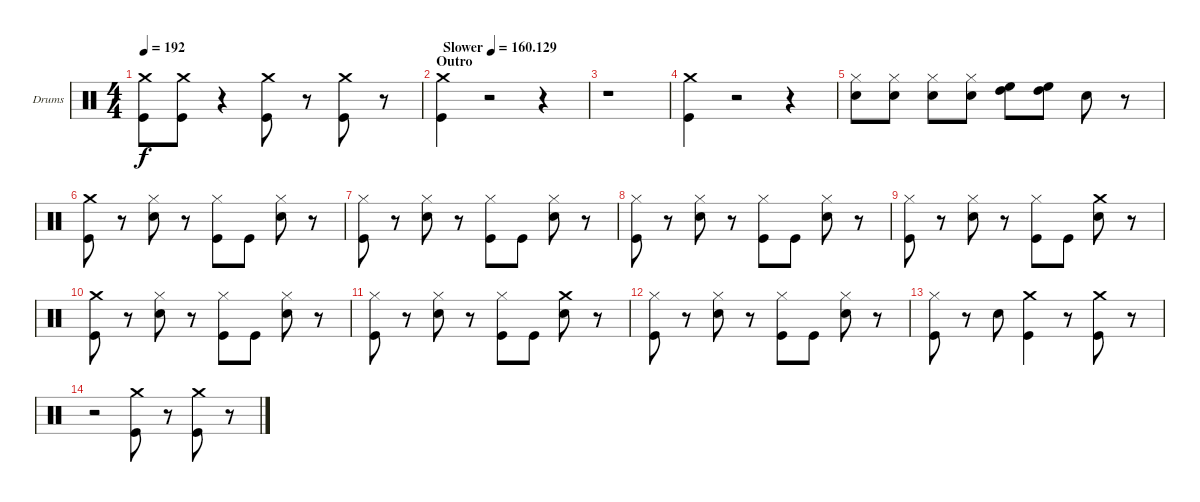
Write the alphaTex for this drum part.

\bracketExtendMode groupsimilarinstruments
\firstSystemTrackNameOrientation horizontal
\otherSystemsTrackNameOrientation horizontal
\track ("Drumkit" "Drums") {instrument percussion}
\staff {score}
\articulation defaults
\ts (4 4)
\tempo 192
\clef neutral
\ks c
("Kick (hit)" "Crash medium (hit)").8{dy f} ("Kick (hit)" "Crash medium (hit)").8 r.4 ("Kick (hit)" "Crash medium (hit)").8 r.8 ("Kick (hit)" "Crash medium (hit)").8 r.8 |
\section ("" "Outro")
\tempo (160.129 "Slower")
("Crash medium (hit)" "Kick (hit)").4 r.2 r.4 |
r.1 |
("Kick (hit)" "Crash medium (hit)").4 r.2 r.4 |
("Hi-Hat (closed)" "Snare (hit) 2").8 ("Hi-Hat (closed)" "Snare (hit) 2").8 ("Hi-Hat (closed)" "Snare (hit) 2").8 ("Hi-Hat (closed)" "Snare (hit) 2").8 ("High Floor Tom (hit)" "High Tom (hit)").8 ("High Tom (hit)" "High Floor Tom (hit)").8 "Snare (hit) 2".8 r.8 |
("Kick (hit)" "Crash medium (hit)").8 r.8 ("Hi-Hat (closed)" "Snare (hit) 2").8 r.8 ("Hi-Hat (closed)" "Kick (hit)").8 "Kick (hit)".8 ("Hi-Hat (closed)" "Snare (hit) 2").8 r.8 |
("Kick (hit)" "Hi-Hat (closed)").8 r.8 ("Snare (hit) 2" "Hi-Hat (closed)").8 r.8 ("Kick (hit)" "Hi-Hat (closed)").8 "Kick (hit)".8 ("Snare (hit) 2" "Hi-Hat (closed)").8 r.8 |
("Kick (hit)" "Hi-Hat (closed)").8 r.8 ("Snare (hit) 2" "Hi-Hat (closed)").8 r.8 ("Kick (hit)" "Hi-Hat (closed)").8 "Kick (hit)".8 ("Snare (hit) 2" "Hi-Hat (closed)").8 r.8 |
("Kick (hit)" "Hi-Hat (closed)").8 r.8 ("Snare (hit) 2" "Hi-Hat (closed)").8 r.8 ("Kick (hit)" "Hi-Hat (closed)").8 "Kick (hit)".8 ("Snare (hit) 2" "Crash medium (hit)").8 r.8 |
("Kick (hit)" "Crash medium (hit)").8 r.8 ("Hi-Hat (closed)" "Snare (hit) 2").8 r.8 ("Hi-Hat (closed)" "Kick (hit)").8 "Kick (hit)".8 ("Snare (hit) 2" "Hi-Hat (closed)").8 r.8 |
("Kick (hit)" "Hi-Hat (closed)").8 r.8 ("Snare (hit) 2" "Hi-Hat (closed)").8 r.8 ("Kick (hit)" "Hi-Hat (closed)").8 "Kick (hit)".8 ("Snare (hit) 2" "Crash medium (hit)").8 r.8 |
("Kick (hit)" "Hi-Hat (closed)").8 r.8 ("Snare (hit) 2" "Hi-Hat (closed)").8 r.8 ("Kick (hit)" "Hi-Hat (closed)").8 "Kick (hit)".8 ("Snare (hit) 2" "Hi-Hat (closed)").8 r.8 |
("Kick (hit)" "Hi-Hat (closed)").8 r.8 "Snare (hit) 2".8 ("Crash medium (hit)" "Kick (hit)").4 r.8 ("Crash medium (hit)" "Kick (hit)").8 r.8 |
r.2 ("Kick (hit)" "Crash medium (hit)").8 r.8 ("Kick (hit)" "Crash medium (hit)").8 r.8
